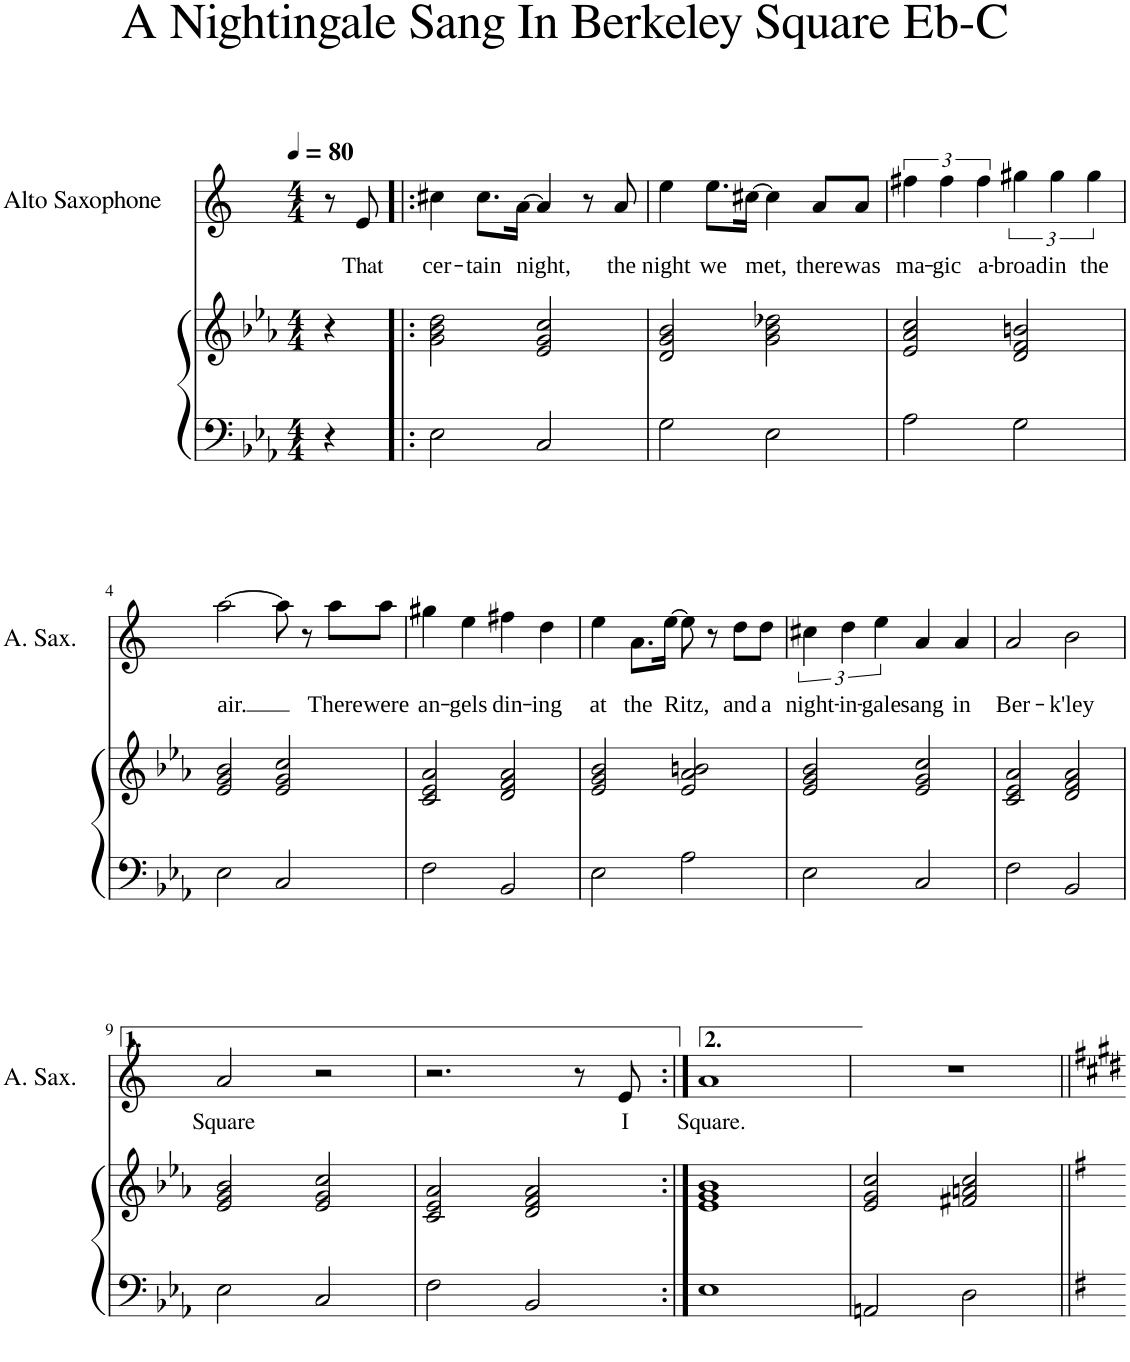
**kern	**kern	**kern	**text
*part2	*part2	*part1	*part1
*staff3	*staff2	*staff1	*staff1
*I"Piano	*	*I"Alto Saxophone	*
*I'Pno	*	*I'A. Sax.	*
*clefF4	*clefG2	*clefG2	*
*	*	*Trd5c9	*
*k[b-e-a-]	*k[b-e-a-]	*k[]	*
*M4/4	*M4/4	*M4/4	*
*MM80	*MM80	*MM80	*
=	=	=	=
4r	4r	8r	.
!	!	!	!LO:LY:b
.	.	8e/	That
=1!|:	=1!|:	=1!|:	=1!|:
!	!	!	!LO:LY:b
2E-\	2g\ 2b-\ 2dd\	4cc#X\	cer-
!	!	!	!LO:LY:b
.	.	8.cc#\L	-tain
!	!	!	!LO:LY:b
.	.	[16a\Jk	night,
2C/	2e-/ 2g/ 2cc/	4a/]	.
.	.	8r	.
!	!	!	!LO:LY:b
.	.	8a/	the
=2	=2	=2	=2
!	!	!	!LO:LY:b
2G\	2d/ 2g/ 2b-/	4ee\	night
!	!	!	!LO:LY:b
.	.	8.ee\L	we
!	!	!	!LO:LY:b
.	.	[16cc#X\Jk	met,
2E-\	2g\ 2b-\ 2dd-X\	4cc#\]	.
!	!	!	!LO:LY:b
.	.	8a/L	there
!	!	!	!LO:LY:b
.	.	8a/J	was
=3	=3	=3	=3
!	!	!	!LO:LY:b
2A-\	2e-/ 2a-/ 2cc/	6ff#X\	ma-
!	!	!	!LO:LY:b
.	.	6ff#\	-gic
!	!	!	!LO:LY:b
.	.	6ff#\	a-
!	!	!	!LO:LY:b
2G\	2d/ 2f/ 2bn/	6gg#X\	broad
!	!	!	!LO:LY:b
.	.	6gg#\	in
!	!	!	!LO:LY:b
.	.	6gg#\	the
!!LO:LB:g=z
=4	=4	=4	=4
!	!	!	!LO:LY:b
2E-\	2e-/ 2g/ 2b-/	[2aa\	-air.
2C/	2e-/ 2g/ 2cc/	8aa\]	.
.	.	8r	.
!	!	!	!LO:LY:b
.	.	8aa\L	There
!	!	!	!LO:LY:b
.	.	8aa\J	were
=5	=5	=5	=5
!	!	!	!LO:LY:b
2F\	2c/ 2e-/ 2a-/	4gg#X\	an-
!	!	!	!LO:LY:b
.	.	4ee\	-gels
!	!	!	!LO:LY:b
2BB-/	2d/ 2f/ 2a-/	4ff#X\	din-
!	!	!	!LO:LY:b
.	.	4dd\	-ing
=6	=6	=6	=6
!	!	!	!LO:LY:b
2E-\	2e-/ 2g/ 2b-/	4ee\	at
!	!	!	!LO:LY:b
.	.	8.a\L	the
!	!	!	!LO:LY:b
.	.	[16ee\Jk	Ritz,
2A-\	2e-/ 2a-/ 2bn/	8ee\]	.
.	.	8r	.
!	!	!	!LO:LY:b
.	.	8dd\L	and
!	!	!	!LO:LY:b
.	.	8dd\J	a
=7	=7	=7	=7
!	!	!	!LO:LY:b
2E-\	2e-/ 2g/ 2b-/	6cc#X\	night-
!	!	!	!LO:LY:b
.	.	6dd\	-in-
!	!	!	!LO:LY:b
.	.	6ee\	-gale
!	!	!	!LO:LY:b
2C/	2e-/ 2g/ 2cc/	4a/	sang
!	!	!	!LO:LY:b
.	.	4a/	in
=8	=8	=8	=8
!	!	!	!LO:LY:b
2F\	2c/ 2e-/ 2a-/	2a/	Ber-
!	!	!	!LO:LY:b
2BB-/	2d/ 2f/ 2a-/	2b\	-k'ley
!!LO:LB:g=z
=9	=9	=9	=9
!	!	!	!LO:LY:b
2E-\	2e-/ 2g/ 2b-/	2a/	Square
2C/	2e-/ 2g/ 2cc/	2r	.
=10	=10	=10	=10
2F\	2c/ 2e-/ 2a-/	2.r	.
2BB-/	2d/ 2f/ 2a-/	.	.
.	.	8r	.
!	!	!	!LO:LY:b
.	.	8e/	I
=11:|!	=11:|!	=11:|!	=11:|!
!	!	!	!LO:LY:b
1E-	1e- 1g 1b-	1a	Square.
=12	=12	=12	=12
2AAn/	2e-/ 2g/ 2cc/	1r	.
2D\	2f#X/ 2an/ 2cc/	.	.
=||	=||	=||	=||
*-	*-	*-	*-
